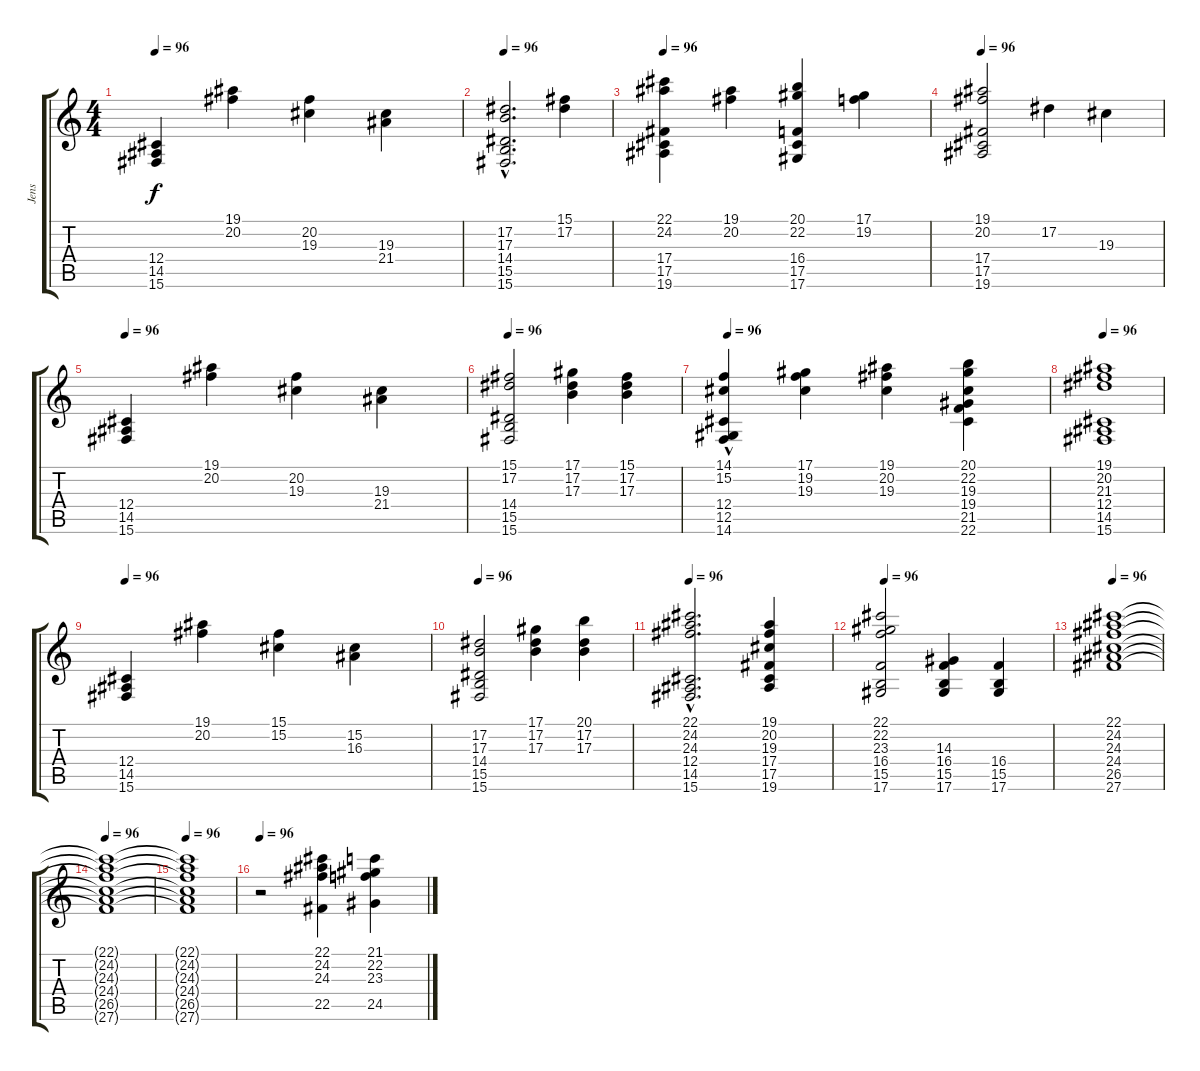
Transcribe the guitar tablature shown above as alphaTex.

\track ("Jens" "Jens") {instrument choiraahs}
\staff {score tabs}
\tuning (Eb4 Bb3 Gb3 Db3 Ab2 Eb2) {hide}
\ts (4 4)
\tempo 96
\clef g2
\ks c
(12.4 14.5 15.6).4{dy f} (19.1 20.2).4 (20.2 19.3).4 (19.3 21.4).4 |
\tempo 96
(17.2{hac} 17.3{hac} 14.4{hac} 15.5 15.6).2{d} (15.1 17.2).4 |
\tempo 96
(22.1 24.2 17.4 17.5 19.6).4 (19.1 20.2).4 (20.1 22.2 16.4 17.5 17.6).4 (17.1 19.2).4 |
\tempo 96
(19.1 20.2 17.4 17.5 19.6).2 17.2.4 19.3.4 |
\tempo 96
(12.4 14.5 15.6).4 (19.1 20.2).4 (20.2 19.3).4 (19.3 21.4).4 |
\tempo 96
(15.1 17.2 14.4 15.5 15.6).2 (17.1 17.2 17.3).4 (15.1 17.2 17.3).4 |
\tempo 96
(14.1 15.2 12.4{hac} 12.5{hac} 14.6{hac}).4 (17.1 19.2 19.3).4 (19.1 20.2 19.3).4 (20.1 22.2 19.3 19.4 21.5 22.6).4 |
\tempo 96
(19.1 20.2 21.3 12.4 14.5 15.6).1 |
\tempo 96
(12.4 14.5 15.6).4 (19.1 20.2).4 (15.1 15.2).4 (15.2 16.3).4 |
\tempo 96
(17.2 17.3 14.4 15.5 15.6).2 (17.1 17.2 17.3).4 (20.1 17.2 17.3).4 |
\tempo 96
(22.1{hac} 24.2{hac} 24.3{hac} 12.4{hac} 14.5{hac} 15.6{hac}).2{d} (19.1 20.2 19.3 17.4 17.5 19.6).4 |
\tempo 96
(22.1 22.2 23.3 16.4 15.5 17.6).2 (14.3 16.4 15.5 17.6).4 (16.4 15.5 17.6).4 |
\tempo 96
(22.1 24.2 24.3 24.4 26.5 27.6).1 |
\tempo 96
(22.1{t} 24.2{t} 24.3{t} 24.4{t} 26.5{t} 27.6{t}).1 |
\tempo 96
(22.1{t} 24.2{t} 24.3{t} 24.4{t} 26.5{t} 27.6{t}).1 |
\tempo 96
r.2 (22.1 24.2 24.3 22.5).4 (21.1 22.2 23.3 24.5).4
